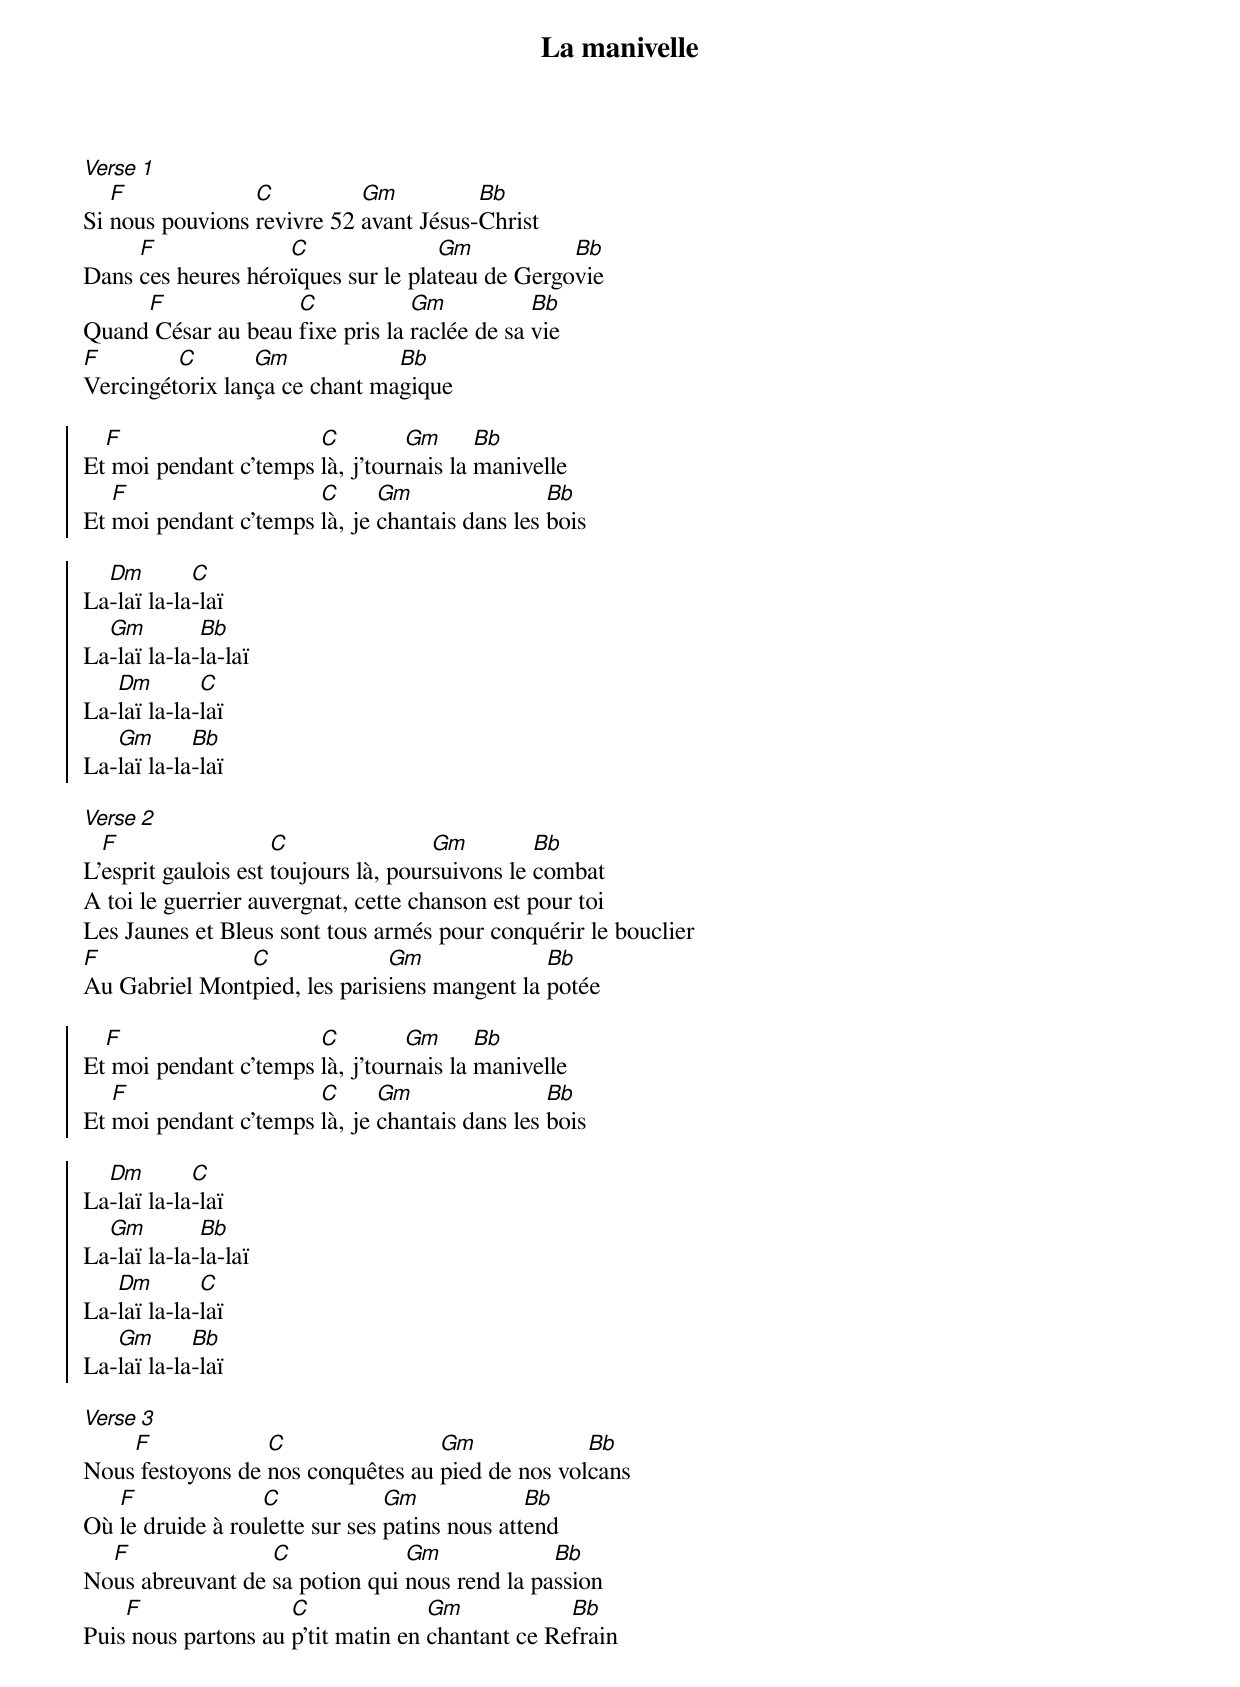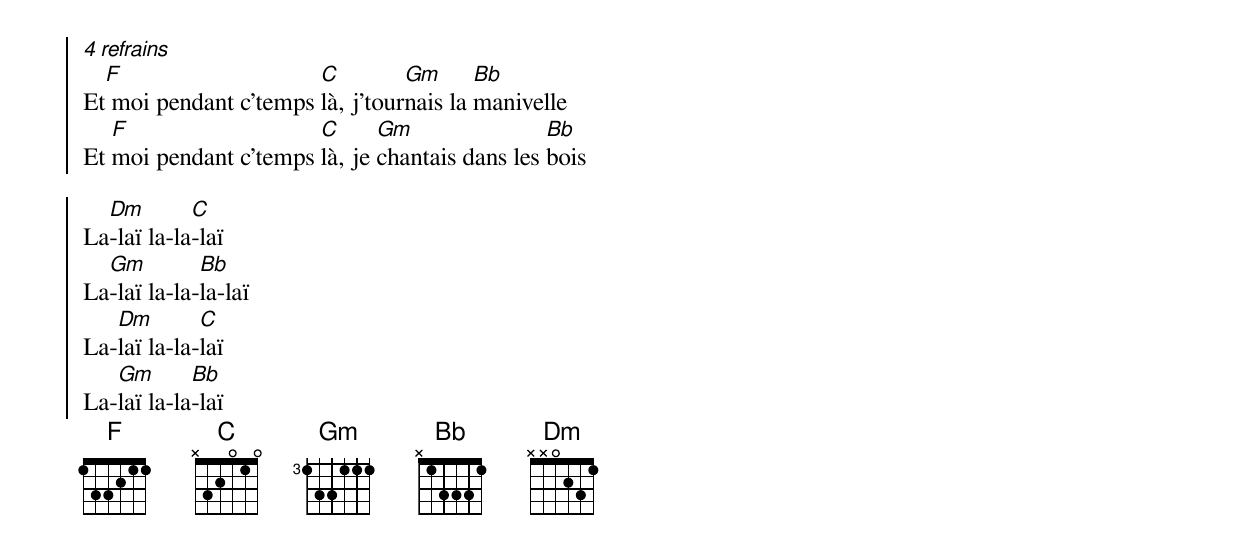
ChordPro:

{title: La manivelle}
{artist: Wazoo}
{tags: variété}

[Verse 1]
Si [F]nous pouvions [C]revivre 52 [Gm]avant Jésus-[Bb]Christ
Dans [F]ces heures héro[C]ïques sur le pla[Gm]teau de Gergo[Bb]vie
Quand[F] César au beau [C]fixe pris la [Gm]raclée de sa [Bb]vie
[F]Vercingét[C]orix lan[Gm]ça ce chant ma[Bb]gique

{soc}
Et[F] moi pendant c'temps [C]là, j'tour[Gm]nais la [Bb]manivelle
Et [F]moi pendant c'temps [C]là, je [Gm]chantais dans les [Bb]bois

La[Dm]-laï la-la[C]-laï
La[Gm]-laï la-la-[Bb]la-laï
La-[Dm]laï la-la-[C]laï
La-[Gm]laï la-la[Bb]-laï
{eoc}

[Verse 2]
L'[F]esprit gaulois est [C]toujours là, pour[Gm]suivons le [Bb]combat
A toi le guerrier auvergnat, cette chanson est pour toi
Les Jaunes et Bleus sont tous armés pour conquérir le bouclier
[F]Au Gabriel Mont[C]pied, les paris[Gm]iens mangent la [Bb]potée

{soc}
Et[F] moi pendant c'temps [C]là, j'tour[Gm]nais la [Bb]manivelle
Et [F]moi pendant c'temps [C]là, je [Gm]chantais dans les [Bb]bois

La[Dm]-laï la-la[C]-laï
La[Gm]-laï la-la-[Bb]la-laï
La-[Dm]laï la-la-[C]laï
La-[Gm]laï la-la[Bb]-laï
{eoc}

[Verse 3]
Nous[F] festoyons de [C]nos conquêtes au [Gm]pied de nos vol[Bb]cans
Où [F]le druide à rou[C]lette sur ses [Gm]patins nous att[Bb]end
No[F]us abreuvant de [C]sa potion qui [Gm]nous rend la pa[Bb]ssion
Puis[F] nous partons au [C]p'tit matin en [Gm]chantant ce Re[Bb]frain

{soc}
[4 refrains]
Et[F] moi pendant c'temps [C]là, j'tour[Gm]nais la [Bb]manivelle
Et [F]moi pendant c'temps [C]là, je [Gm]chantais dans les [Bb]bois

La[Dm]-laï la-la[C]-laï
La[Gm]-laï la-la-[Bb]la-laï
La-[Dm]laï la-la-[C]laï
La-[Gm]laï la-la[Bb]-laï
{eoc}
